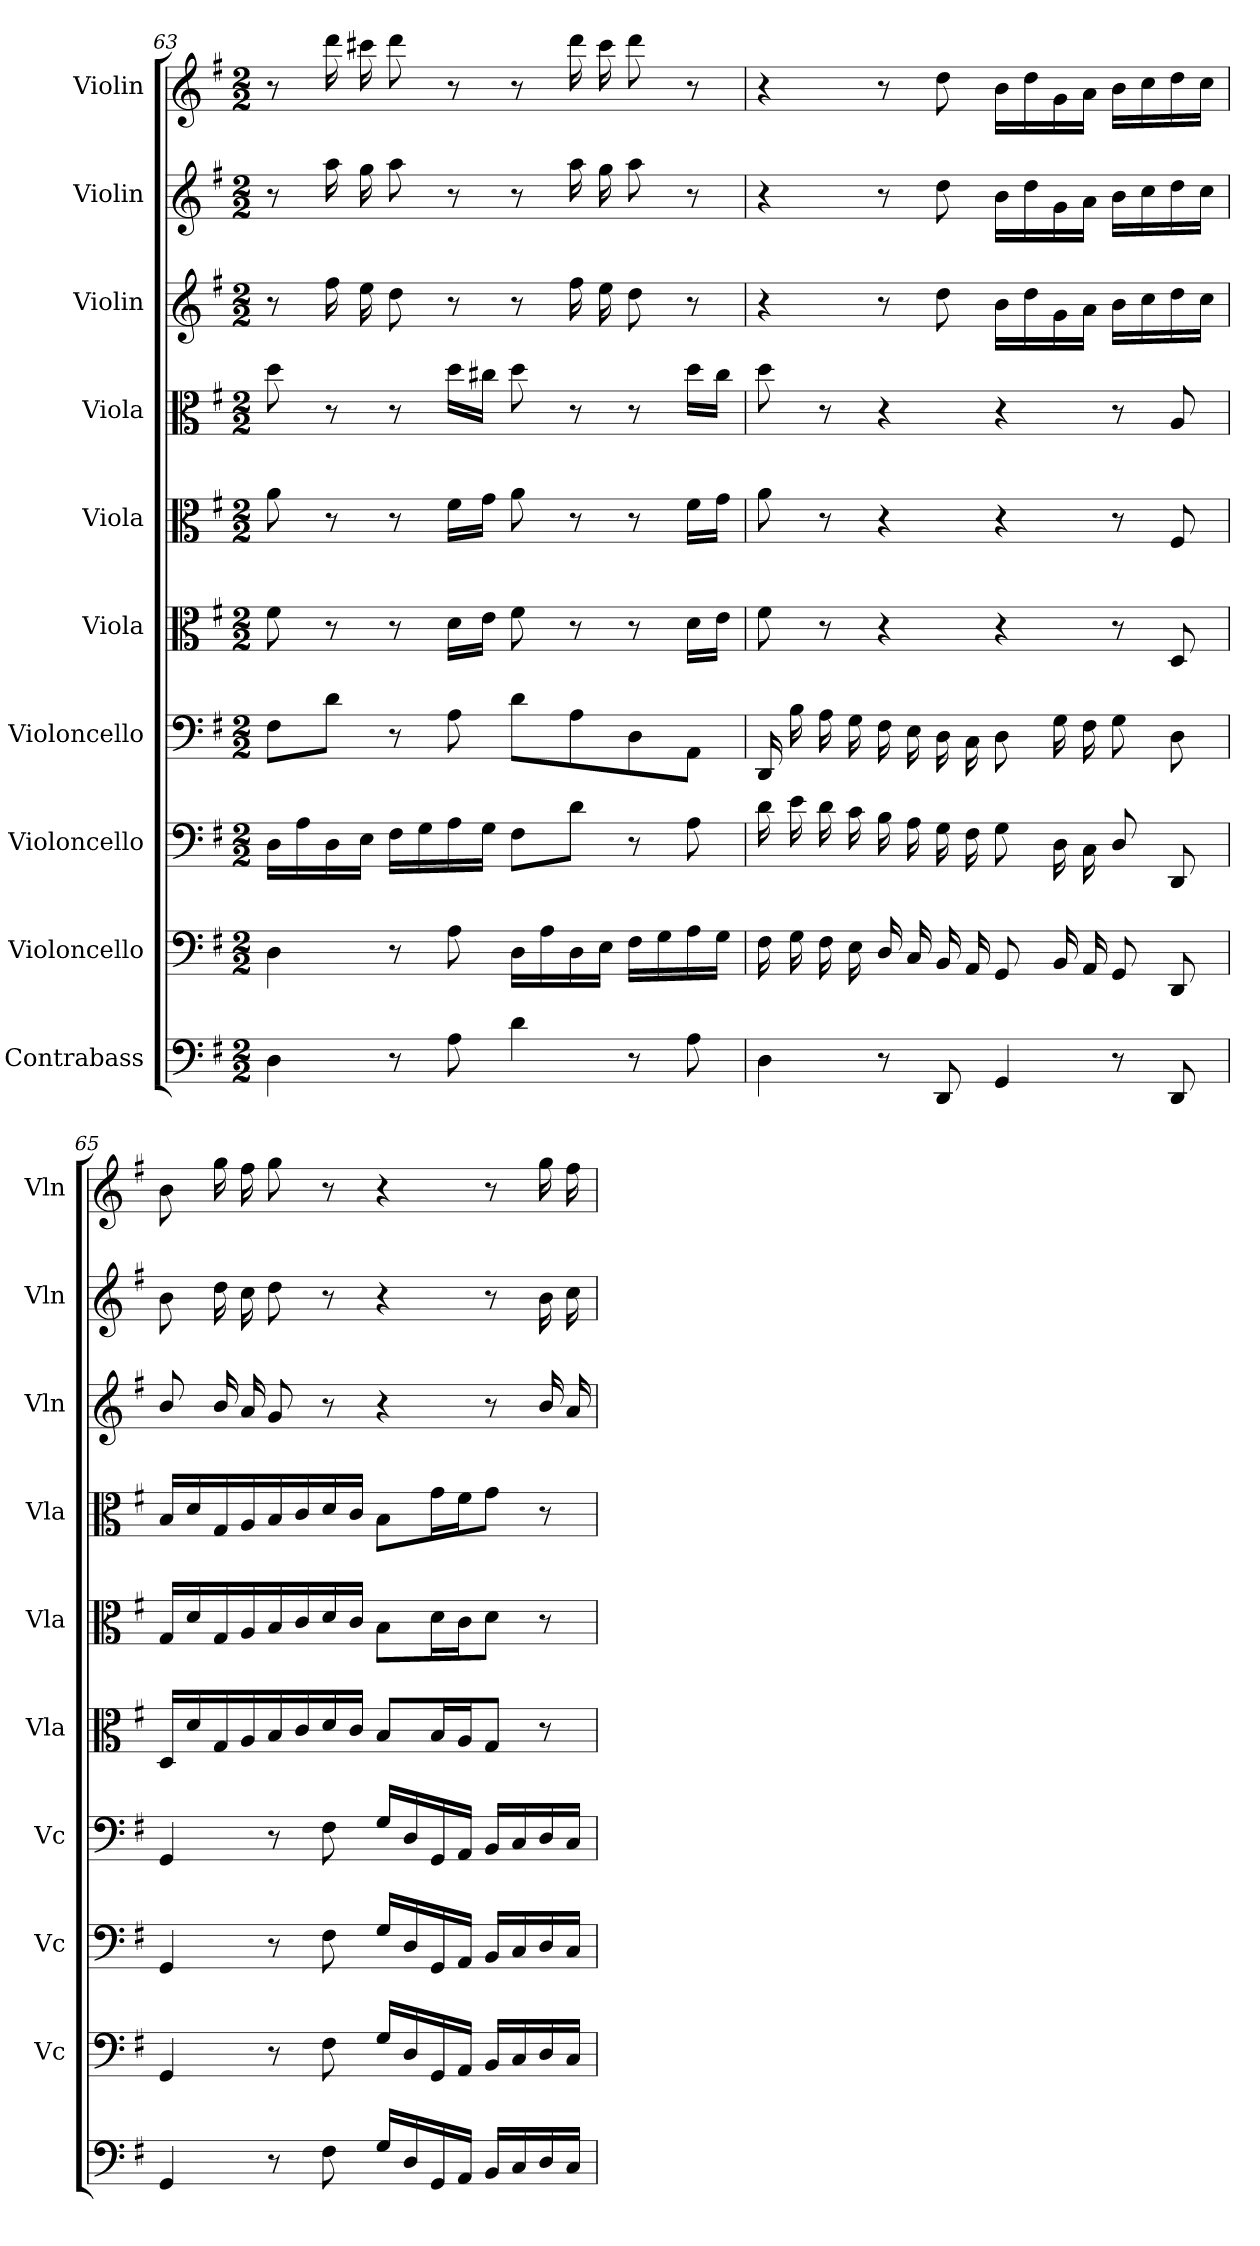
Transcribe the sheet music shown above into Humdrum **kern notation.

**kern	**kern	**kern	**kern	**kern	**kern	**kern	**kern	**kern	**kern
*part10	*part9	*part8	*part7	*part6	*part5	*part4	*part3	*part2	*part1
*staff10	*staff9	*staff8	*staff7	*staff6	*staff5	*staff4	*staff3	*staff2	*staff1
*I"Contrabass	*I"Violoncello	*I"Violoncello	*I"Violoncello	*I"Viola	*I"Viola	*I"Viola	*I"Violin	*I"Violin	*I"Violin
*	*I'Vc	*I'Vc	*I'Vc	*I'Vla	*I'Vla	*I'Vla	*I'Vln	*I'Vln	*I'Vln
*clefF4	*clefF4	*clefF4	*clefF4	*clefC3	*clefC3	*clefC3	*clefG2	*clefG2	*clefG2
*k[f#]	*k[f#]	*k[f#]	*k[f#]	*k[f#]	*k[f#]	*k[f#]	*k[f#]	*k[f#]	*k[f#]
*G:	*G:	*G:	*G:	*G:	*G:	*G:	*G:	*G:	*G:
*M2/2	*M2/2	*M2/2	*M2/2	*M2/2	*M2/2	*M2/2	*M2/2	*M2/2	*M2/2
=63	=63	=63	=63	=63	=63	=63	=63	=63	=63
4D\	4D\	16D\LL	8F#\L	8f#\	8a\	8dd\	8r	8r	8r
.	.	16A\	.	.	.	.	.	.	.
.	.	16D\	8d\J	8r	8r	8r	16ff#\	16aa\	16ddd\
.	.	16E\JJ	.	.	.	.	16ee\	16gg\	16ccc#X\
8r	8r	16F#\LL	8r	8r	8r	8r	8dd\	8aa\	8ddd\
.	.	16G\	.	.	.	.	.	.	.
8A\	8A\	16A\	8A\	16d\LL	16f#\LL	16dd\LL	8r	8r	8r
.	.	16G\JJ	.	16e\JJ	16g\JJ	16cc#X\JJ	.	.	.
4d\	16D\LL	8F#\L	8d\L	8f#\	8a\	8dd\	8r	8r	8r
.	16A\	.	.	.	.	.	.	.	.
.	16D\	8d\J	8A\	8r	8r	8r	16ff#\	16aa\	16ddd\
.	16E\JJ	.	.	.	.	.	16ee\	16gg\	16ccc#\
8r	16F#\LL	8r	8D\	8r	8r	8r	8dd\	8aa\	8ddd\
.	16G\	.	.	.	.	.	.	.	.
8A\	16A\	8A\	8AA\J	16d\LL	16f#\LL	16dd\LL	8r	8r	8r
.	16G\JJ	.	.	16e\JJ	16g\JJ	16cc#\JJ	.	.	.
=64	=64	=64	=64	=64	=64	=64	=64	=64	=64
4D\	16F#\	16d\	16DD/	8f#\	8a\	8dd\	4r	4r	4r
.	16G\	16e\	16B\	.	.	.	.	.	.
.	16F#\	16d\	16A\	8r	8r	8r	.	.	.
.	16E\	16c\	16G\	.	.	.	.	.	.
8r	16D/	16B\	16F#\	4r	4r	4r	8r	8r	8r
.	16C/	16A\	16E\	.	.	.	.	.	.
8DD/	16BB/	16G\	16D\	.	.	.	8dd\	8dd\	8dd\
.	16AA/	16F#\	16C\	.	.	.	.	.	.
4GG/	8GG/	8G\	8D\	4r	4r	4r	16b\LL	16b\LL	16b\LL
.	.	.	.	.	.	.	16dd\	16dd\	16dd\
.	16BB/	16D\	16G\	.	.	.	16g\	16g\	16g\
.	16AA/	16C\	16F#\	.	.	.	16a\JJ	16a\JJ	16a\JJ
8r	8GG/	8D/	8G\	8r	8r	8r	16b\LL	16b\LL	16b\LL
.	.	.	.	.	.	.	16cc\	16cc\	16cc\
8DD/	8DD/	8DD/	8D\	8D/	8F#/	8A/	16dd\	16dd\	16dd\
.	.	.	.	.	.	.	16cc\JJ	16cc\JJ	16cc\JJ
=65	=65	=65	=65	=65	=65	=65	=65	=65	=65
4GG/	4GG/	4GG/	4GG/	16D/LL	16G/LL	16B/LL	8b/	8b\	8b\
.	.	.	.	16d/	16d/	16d/	.	.	.
.	.	.	.	16G/	16G/	16G/	16b/	16dd\	16gg\
.	.	.	.	16A/	16A/	16A/	16a/	16cc\	16ff#\
8r	8r	8r	8r	16B/	16B/	16B/	8g/	8dd\	8gg\
.	.	.	.	16c/	16c/	16c/	.	.	.
8F#\	8F#\	8F#\	8F#\	16d/	16d/	16d/	8r	8r	8r
.	.	.	.	16c/JJ	16c/JJ	16c/JJ	.	.	.
16G/LL	16G/LL	16G/LL	16G/LL	8B/L	8B\L	8B\L	4r	4r	4r
16D/	16D/	16D/	16D/	.	.	.	.	.	.
16GG/	16GG/	16GG/	16GG/	16B/L	16d\L	16g\L	.	.	.
16AA/JJ	16AA/JJ	16AA/JJ	16AA/JJ	16A/J	16c\J	16f#\J	.	.	.
16BB/LL	16BB/LL	16BB/LL	16BB/LL	8G/J	8d\J	8g\J	8r	8r	8r
16C/	16C/	16C/	16C/	.	.	.	.	.	.
16D/	16D/	16D/	16D/	8r	8r	8r	16b/	16b\	16gg\
16C/JJ	16C/JJ	16C/JJ	16C/JJ	.	.	.	16a/	16cc\	16ff#\
=	=	=	=	=	=	=	=	=	=
*-	*-	*-	*-	*-	*-	*-	*-	*-	*-
